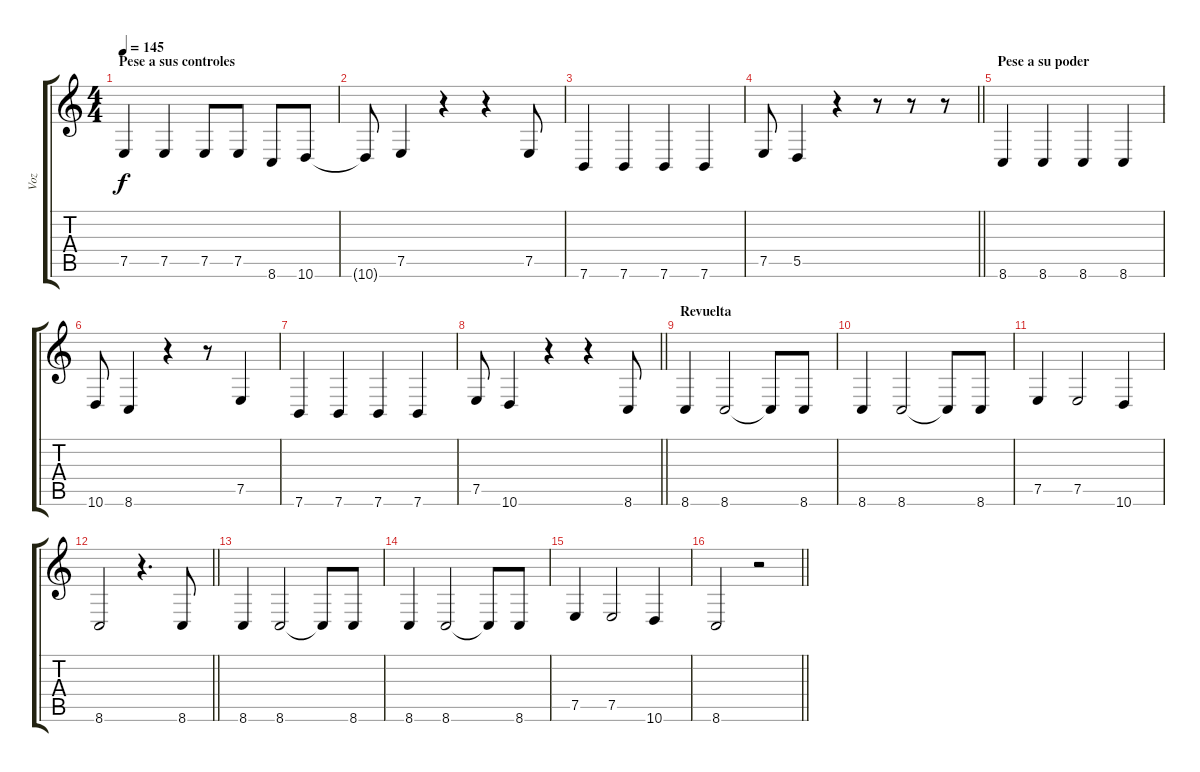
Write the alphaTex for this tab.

\track ("Voz" "Voz") {mute instrument trumpet}
\staff {score tabs}
\tuning (E4 B3 G3 D3 A2 E2) {hide}
\ts (4 4)
\section ("" "Pese a sus controles")
\tempo 145
\clef g2
\ks c
7.5.4{dy f} 7.5.4 7.5.8 7.5.8 8.6.8 10.6.8 |
10.6{t}.8 7.5.4 r.4 r.4 7.5.8 |
7.6.4 7.6.4 7.6.4 7.6.4 |
\barLineRight lightlight
7.5.8 5.5.4 r.4 r.8 r.8 r.8 |
\section ("" "Pese a su poder")
8.6.4 8.6.4 8.6.4 8.6.4 |
10.6.8 8.6.4 r.4 r.8 7.5.4 |
7.6.4 7.6.4 7.6.4 7.6.4 |
\barLineRight lightlight
7.5.8 10.6.4 r.4 r.4 8.6.8 |
\section ("" "Revuelta")
8.6.4 8.6.2 8.6{t}.8 8.6.8 |
8.6.4 8.6.2 8.6{t}.8 8.6.8 |
7.5.4 7.5.2 10.6.4 |
\barLineRight lightlight
8.6.2 r.4{d} 8.6.8 |
8.6.4 8.6.2 8.6{t}.8 8.6.8 |
8.6.4 8.6.2 8.6{t}.8 8.6.8 |
7.5.4 7.5.2 10.6.4 |
\barLineRight lightlight
8.6.2 r.2
